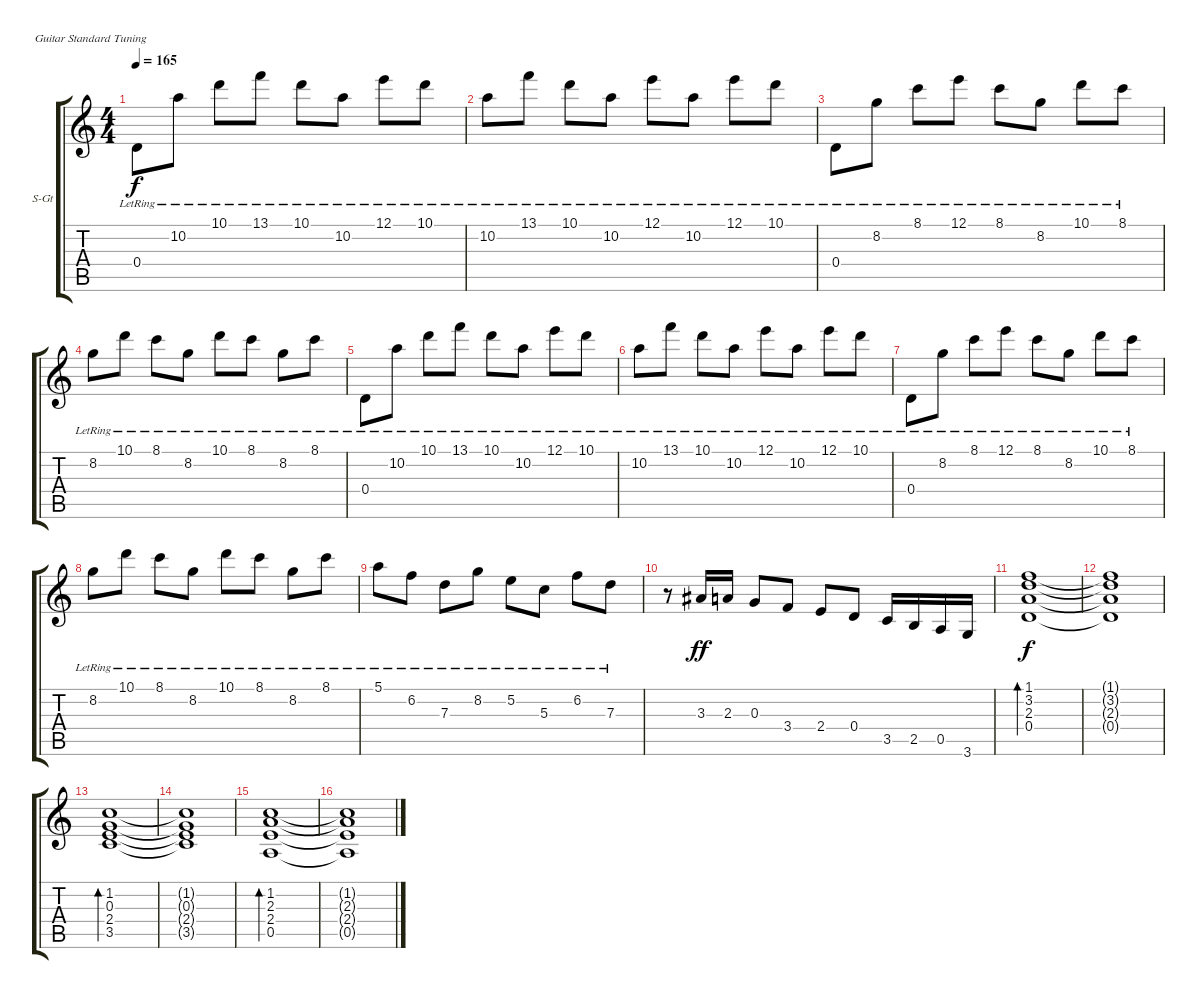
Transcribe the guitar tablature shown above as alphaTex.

\defaultSystemsLayout 4
\bracketExtendMode groupsimilarinstruments
\firstSystemTrackNameOrientation horizontal
\otherSystemsTrackNameOrientation horizontal
\track ("Steel Guitar" "S-Gt") {instrument acousticguitarsteel}
\staff {score tabs}
\tuning (E4 B3 G3 D3 A2 E2)
\ts (4 4)
\tempo 165
\clef g2
\ks c
0.4{lr}.8{dy f} 10.2{lr}.8 10.1{lr}.8 13.1{lr}.8 10.1{lr}.8 10.2{lr}.8 12.1{lr}.8 10.1{lr}.8 |
10.2{lr}.8 13.1{lr}.8 10.1{lr}.8 10.2{lr}.8 12.1{lr}.8 10.2{lr}.8 12.1{lr}.8 10.1{lr}.8 |
0.4{lr}.8 8.2{lr}.8 8.1{lr}.8 12.1{lr}.8 8.1{lr}.8 8.2{lr}.8 10.1{lr}.8 8.1{lr}.8 |
8.2{lr}.8 10.1{lr}.8 8.1{lr}.8 8.2{lr}.8 10.1{lr}.8 8.1{lr}.8 8.2{lr}.8 8.1{lr}.8 |
0.4{lr}.8 10.2{lr}.8 10.1{lr}.8 13.1{lr}.8 10.1{lr}.8 10.2{lr}.8 12.1{lr}.8 10.1{lr}.8 |
10.2{lr}.8 13.1{lr}.8 10.1{lr}.8 10.2{lr}.8 12.1{lr}.8 10.2{lr}.8 12.1{lr}.8 10.1{lr}.8 |
0.4{lr}.8 8.2{lr}.8 8.1{lr}.8 12.1{lr}.8 8.1{lr}.8 8.2{lr}.8 10.1{lr}.8 8.1{lr}.8 |
8.2{lr}.8 10.1{lr}.8 8.1{lr}.8 8.2{lr}.8 10.1{lr}.8 8.1{lr}.8 8.2{lr}.8 8.1{lr}.8 |
5.1{lr}.8 6.2{lr}.8 7.3{lr}.8 8.2{lr}.8 5.2{lr}.8 5.3{lr}.8 6.2{lr}.8 7.3{lr}.8 |
r.8 3.3.16{dy ff} 2.3.16 0.3.8 3.4.8 2.4.8 0.4.8 3.5.16 2.5.16 0.5.16 3.6.16 |
(0.4 2.3 3.2 1.1).1{bd 101 dy f} |
(0.4{t} 2.3{t} 3.2{t} 1.1{t}).1 |
(3.5 2.4 0.3 1.2).1{bd 101} |
(3.5{t} 2.4{t} 0.3{t} 1.2{t}).1 |
(0.5 2.4 2.3 1.2).1{bd 101} |
(0.5{t} 2.4{t} 2.3{t} 1.2{t}).1
